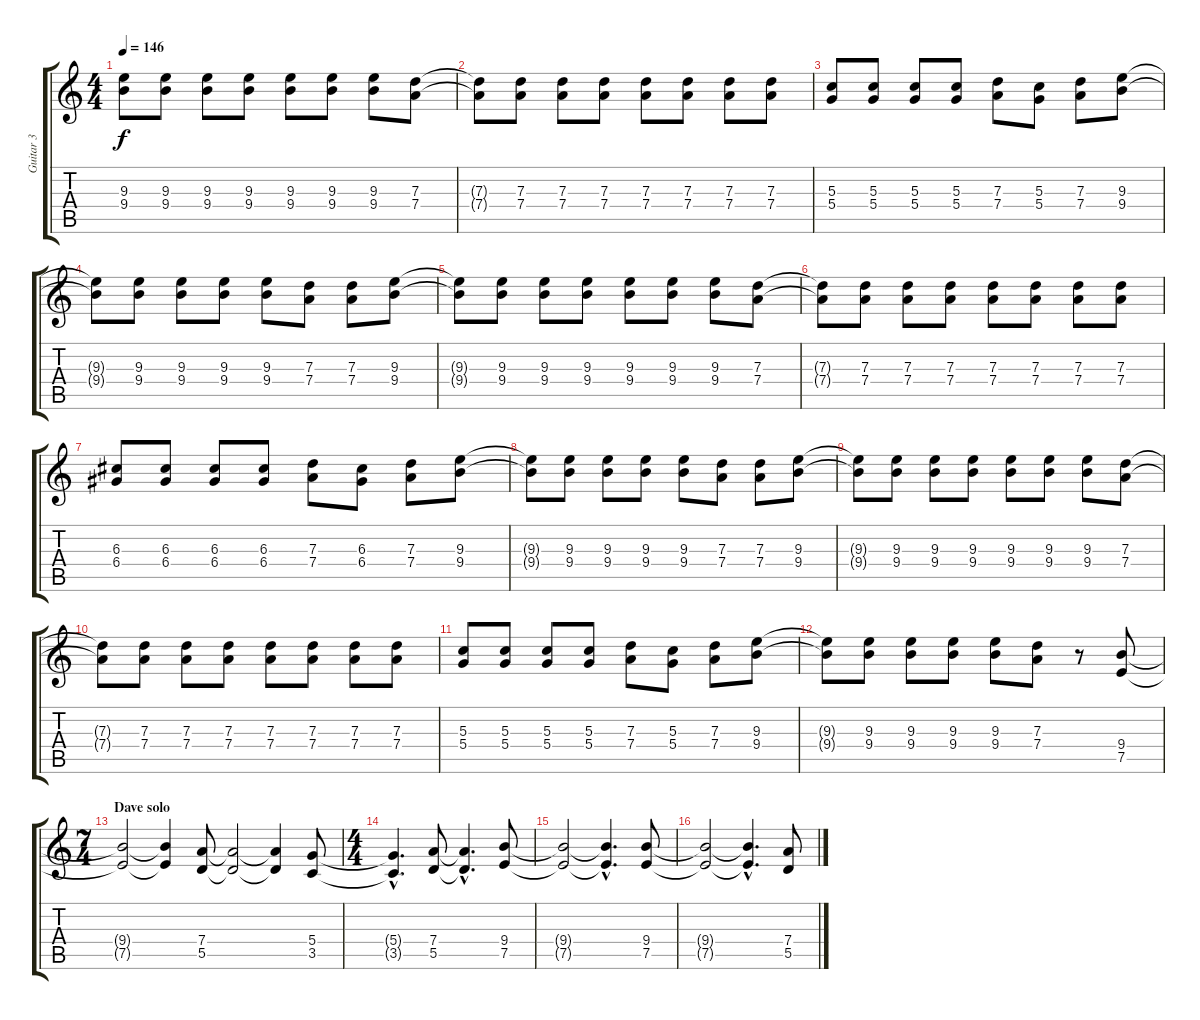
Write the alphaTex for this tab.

\track ("Guitar 3" "Guitar 3") {instrument distortionguitar}
\staff {score tabs}
\tuning (E4 B3 G3 D3 A2 E2) {hide}
\ts (4 4)
\tempo 146
\clef g2
\ks c
(9.3{t} 9.4{t}).8{dy f} (9.3 9.4).8 (9.3 9.4).8 (9.3 9.4).8 (9.3 9.4).8 (9.3 9.4).8 (9.3 9.4).8 (7.3 7.4).8 |
(7.3{t} 7.4{t}).8 (7.3 7.4).8 (7.3 7.4).8 (7.3 7.4).8 (7.3 7.4).8 (7.3 7.4).8 (7.3 7.4).8 (7.3 7.4).8 |
(5.3 5.4).8 (5.3 5.4).8 (5.3 5.4).8 (5.3 5.4).8 (7.3 7.4).8 (5.3 5.4).8 (7.3 7.4).8 (9.3 9.4).8 |
(9.3{t} 9.4{t}).8 (9.3 9.4).8 (9.3 9.4).8 (9.3 9.4).8 (9.3 9.4).8 (7.3 7.4).8 (7.3 7.4).8 (9.3 9.4).8 |
(9.3{t} 9.4{t}).8 (9.3 9.4).8 (9.3 9.4).8 (9.3 9.4).8 (9.3 9.4).8 (9.3 9.4).8 (9.3 9.4).8 (7.3 7.4).8 |
(7.3{t} 7.4{t}).8 (7.3 7.4).8 (7.3 7.4).8 (7.3 7.4).8 (7.3 7.4).8 (7.3 7.4).8 (7.3 7.4).8 (7.3 7.4).8 |
(6.3 6.4).8 (6.3 6.4).8 (6.3 6.4).8 (6.3 6.4).8 (7.3 7.4).8 (6.3 6.4).8 (7.3 7.4).8 (9.3 9.4).8 |
(9.3{t} 9.4{t}).8 (9.3 9.4).8 (9.3 9.4).8 (9.3 9.4).8 (9.3 9.4).8 (7.3 7.4).8 (7.3 7.4).8 (9.3 9.4).8 |
(9.3{t} 9.4{t}).8 (9.3 9.4).8 (9.3 9.4).8 (9.3 9.4).8 (9.3 9.4).8 (9.3 9.4).8 (9.3 9.4).8 (7.3 7.4).8 |
(7.3{t} 7.4{t}).8 (7.3 7.4).8 (7.3 7.4).8 (7.3 7.4).8 (7.3 7.4).8 (7.3 7.4).8 (7.3 7.4).8 (7.3 7.4).8 |
(5.3 5.4).8 (5.3 5.4).8 (5.3 5.4).8 (5.3 5.4).8 (7.3 7.4).8 (5.3 5.4).8 (7.3 7.4).8 (9.3 9.4).8 |
(9.3{t} 9.4{t}).8 (9.3 9.4).8 (9.3 9.4).8 (9.3 9.4).8 (9.3 9.4).8 (7.3 7.4).8 r.8 (9.4 7.5).8{instrument distortionguitar} |
\ts (7 4)
\section ("" "Dave solo")
(9.4{t} 7.5{t}).2 (9.4{t} 7.5{t}).4 (7.4 5.5).8 (7.4{t} 5.5{t}).2 (7.4{t} 5.5{t}).4 (5.4 3.5).8 |
\ts (4 4)
(5.4{hac t} 3.5{hac t}).4{d} (7.4 5.5).8 (7.4{hac t} 5.5{hac t}).4{d} (9.4 7.5).8 |
(9.4{t} 7.5{t}).2 (9.4{hac t} 7.5{hac t}).4{d} (9.4 7.5).8 |
(9.4{t} 7.5{t}).2 (9.4{hac t} 7.5{hac t}).4{d} (7.4 5.5).8
